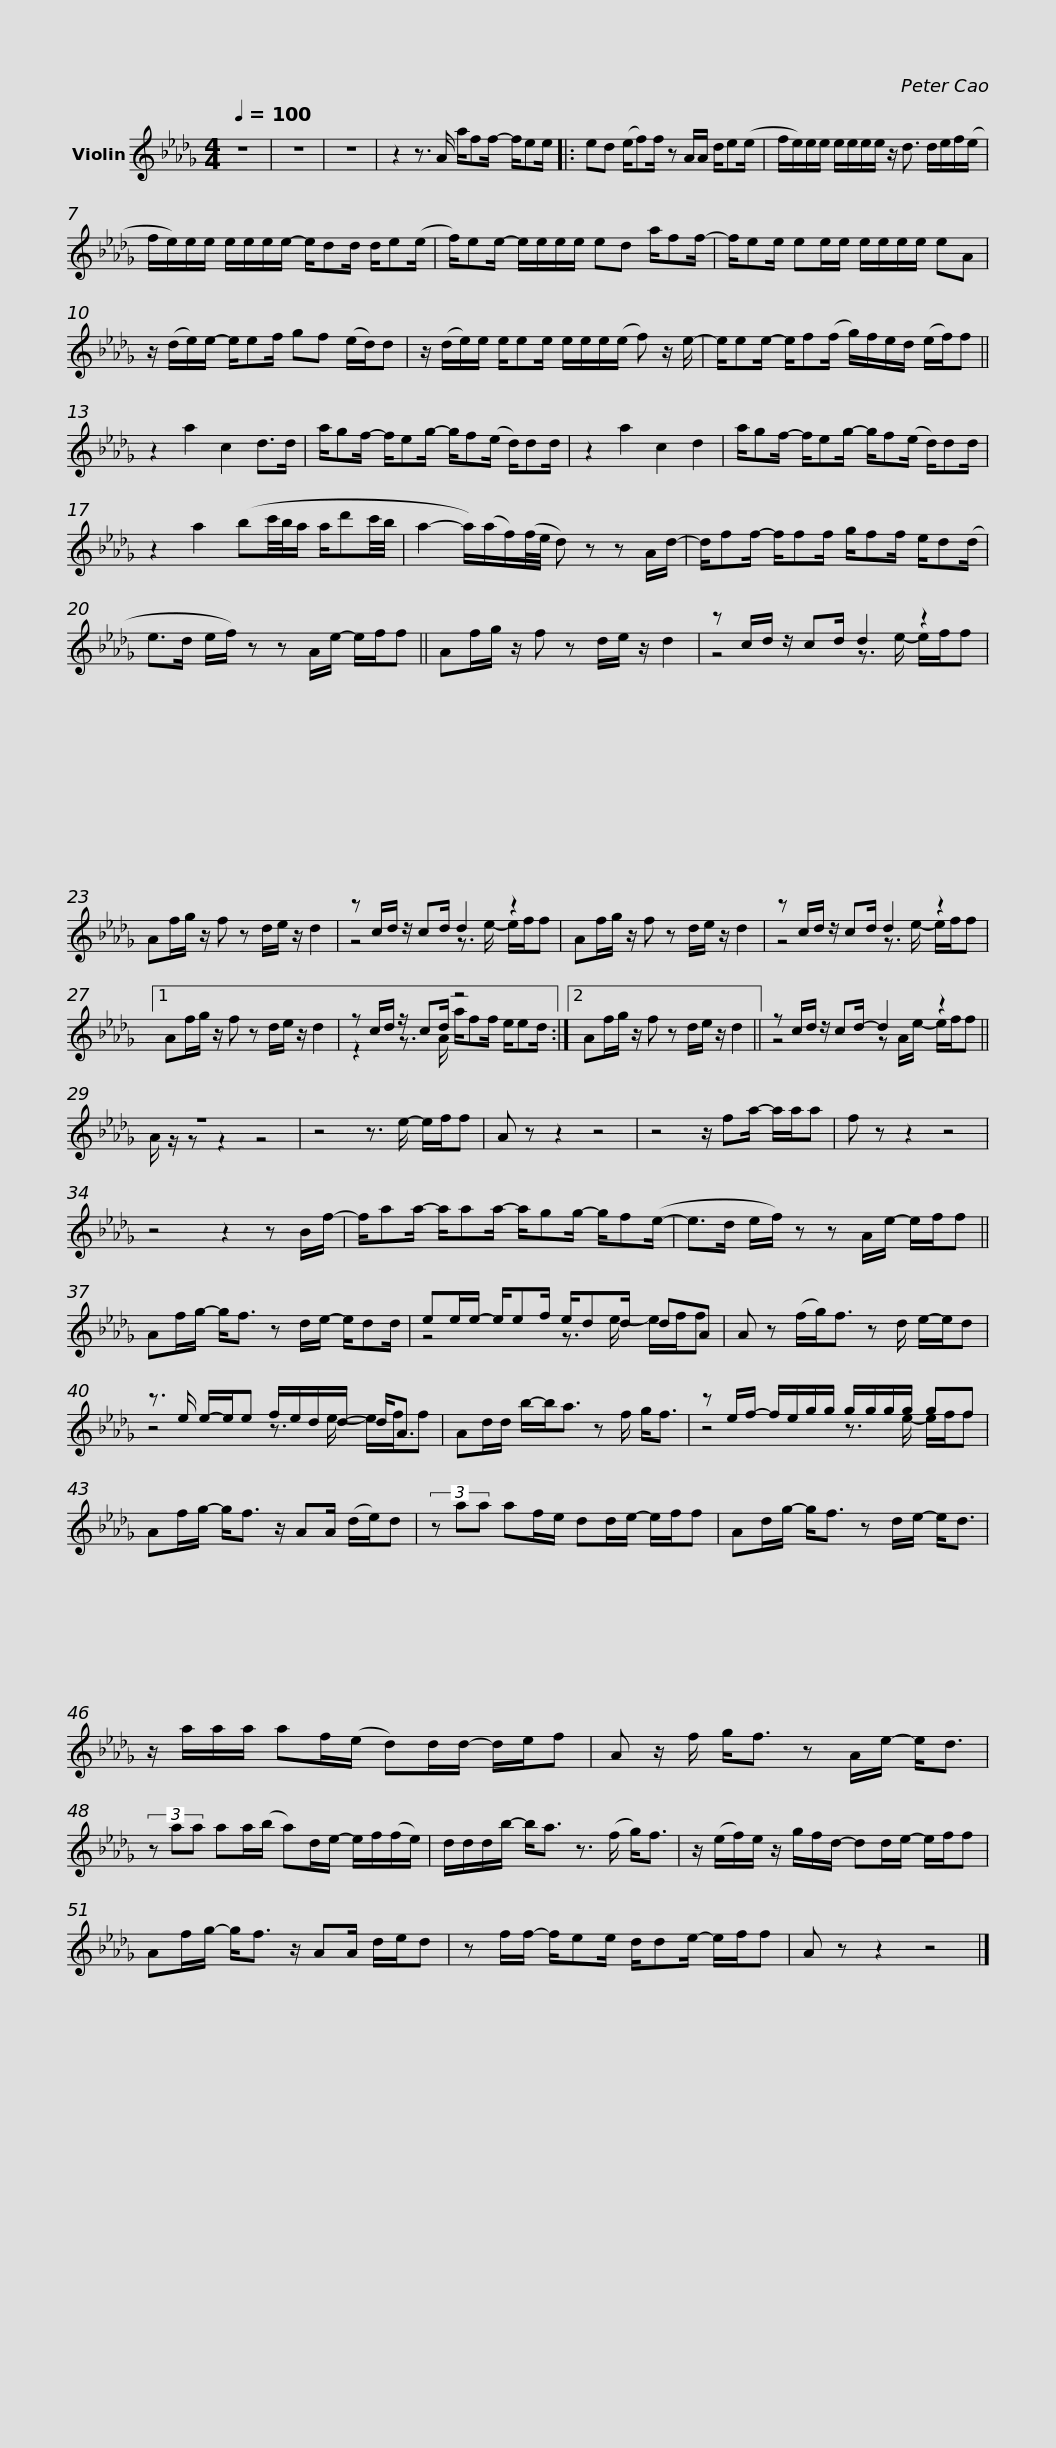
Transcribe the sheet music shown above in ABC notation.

X:1
%%score ( 1 2 )
L:1/8
Q:1/4=100
M:4/4
I:linebreak $
K:Db
V:1 treble
V:2 treble
V:1
 z8 | z8 | z8 | z2 z3/2 A/ a/ff/- f/ee/ |: ed (e/f)f/ z A/A/ d/e(e/ | %5
 f/e/)e/e/ e/e/e/e/ z/ d3/2 d/e/f/(e/ |$ f/e/)e/e/ e/e/e/e/- e/dd/ d/e(e/ | f/)ee/- e/e/e/e/ ed a/ff/- | f/ee/ ee/e/ e/e/e/e/ eA |$ z/ (d/e/)e/- e/ef/ gf (e/d/)d | %10
 z/ (d/e/)e/ e/ee/ e/e/e/(e/ f) z/ e/- | e/ee/- e/f(f/ g/)f/e/d/ (e/f/)f || z2 a2 c2 d>d |$ a/gf/- f/eg/- g/f(e/ d/)dd/ | z2 a2 c2 d2 | %15
 a/gf/- f/eg/- g/f(e/ d/)dd/ | z2 a2 (bc'/4b/4a/ a/d'c'/4b/4 |$ a2- a/)(a/f/)(f/4e/4 d) z z A/d/- | d/ff/- f/ff/ g/ff/ e/d(d/ | e>d e/f/) z z A/e/- e/f/f || %20
 Af/g/ z/ f z d/e/ z/ d2 |$ z c/d/ z/ cd/ d2 z2 | Af/g/ z/ f z d/e/ z/ d2 | z c/d/ z/ cd/ d2 z2 | Af/g/ z/ f z d/e/ z/ d2 |$ %25
 z c/d/ z/ cd/ d2 z2 |1 Af/g/ z/ f z d/e/ z/ d2 | z c/d/ z/ cd/ z4 :|2 Af/g/ z/ f z d/e/ z/ d2 ||$ z c/d/ z/ cd/- d2 z2 || %30
 z8 | z4 z3/2 e/- e/f/f | A z z2 z4 | z4 z/ fa/- a/a/a | f z z2 z4 |$ %35
 z4 z2 z B/f/- | f/aa/- a/aa/- a/gg/- g/f(e/- | e>d e/f/) z z A/e/- e/f/f || Af/g/- g<f z d/e/- e/dd/ |$ ee/e/- e/ef/ e/dd/ dA | %40
 A z (f/g<)f z d/ e/-e/d | z3/2 e/ e/-e/e f/e/d/d/- d<A |$ Ad/d/ b/-b<a z f/ g<f | z e/f/- f/e/g/g/ g/g/g/g/ gf | Af/g/- g<f z/ AA/ (d/e/)d |$ %45
 (3z aa af/e/ dd/e/- e/f/f | Ad/g/- g<f z d/e/- e<d | z/ a/a/a/ af/(e/ d)d/d/- d/e/f |$ A z/ f/ g<f z A/e/- e<d | (3z aa aa/(b/ a)d/e/- e/f/(f/e/) | %50
 d/d/d/b/- b<a z3/2 (f/ g<)f |$ z/ (e/f/)e/ z/ g/f/d/- dd/e/- e/f/f | Af/g/- g<f z/ AA/ d/e/d | z f/f/- f/ee/ d/de/- e/f/f | A z z2 z4 |] %55
V:2
 x8 | x8 | x8 | x8 |: x8 | %5
 x8 |$ x8 | x8 | x8 |$ x8 | %10
 x8 | x8 || x8 |$ x8 | x8 | %15
 x8 | x8 |$ x8 | x8 | x8 || %20
 x8 |$ z4 z3/2 e/- e/f/f | x8 | z4 z3/2 e/- e/f/f | x8 |$ %25
 z4 z3/2 e/- e/f/f |1 x8 | z2 z3/2 A/ a/ff/ e/ed/ :|2 x8 ||$ z4 z A/e/- e/f/f || %30
 A/ z/ z z2 z4 | x8 | x8 | x8 | x8 |$ %35
 x8 | x8 | x8 || x8 |$ z4 z3/2 e/- e/f/f | %40
 x8 | z4 z3/2 e/- e/f/f |$ x8 | z4 z3/2 e/- e/f/f | x8 |$ %45
 x8 | x8 | x8 |$ x8 | x8 | %50
 x8 |$ x8 | x8 | x8 | x8 |] %55
